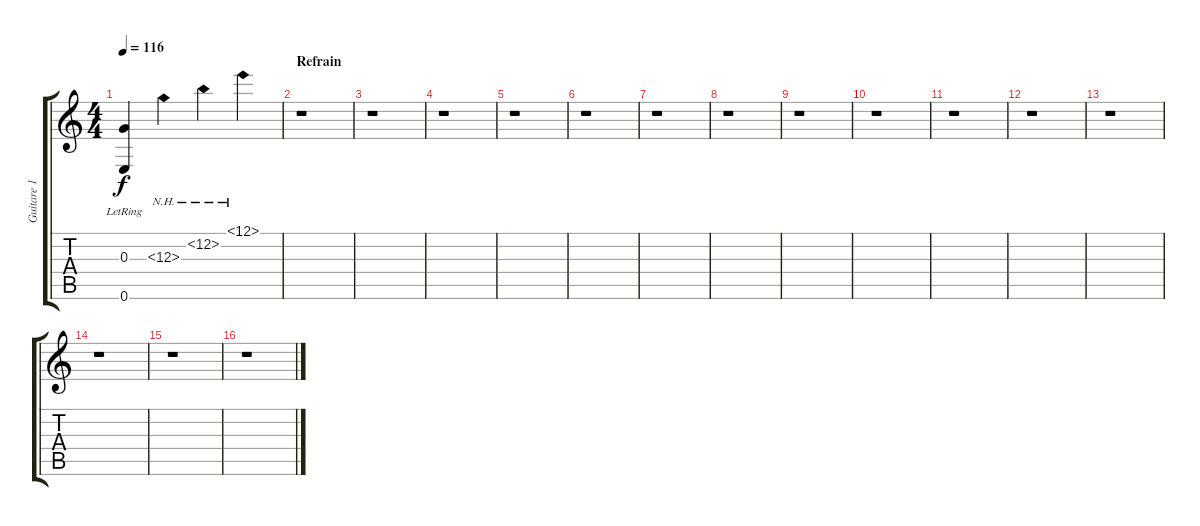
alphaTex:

\track ("Guitare 1 " "Guitare 1 ") {instrument acousticguitarsteel}
\staff {score tabs}
\tuning (E4 B3 G3 D3 A2 E2) {hide}
\ts (4 4)
\tempo 116
\clef g2
\ks c
(0.3 0.6{lr}).4{dy f} 12.3{nh}.4 12.2{nh}.4 12.1{nh}.4 |
\section ("" "Refrain")
r.1 |
r.1 |
r.1 |
r.1 |
r.1 |
r.1 |
r.1 |
r.1 |
r.1 |
r.1 |
r.1 |
r.1 |
r.1 |
r.1 |
r.1
